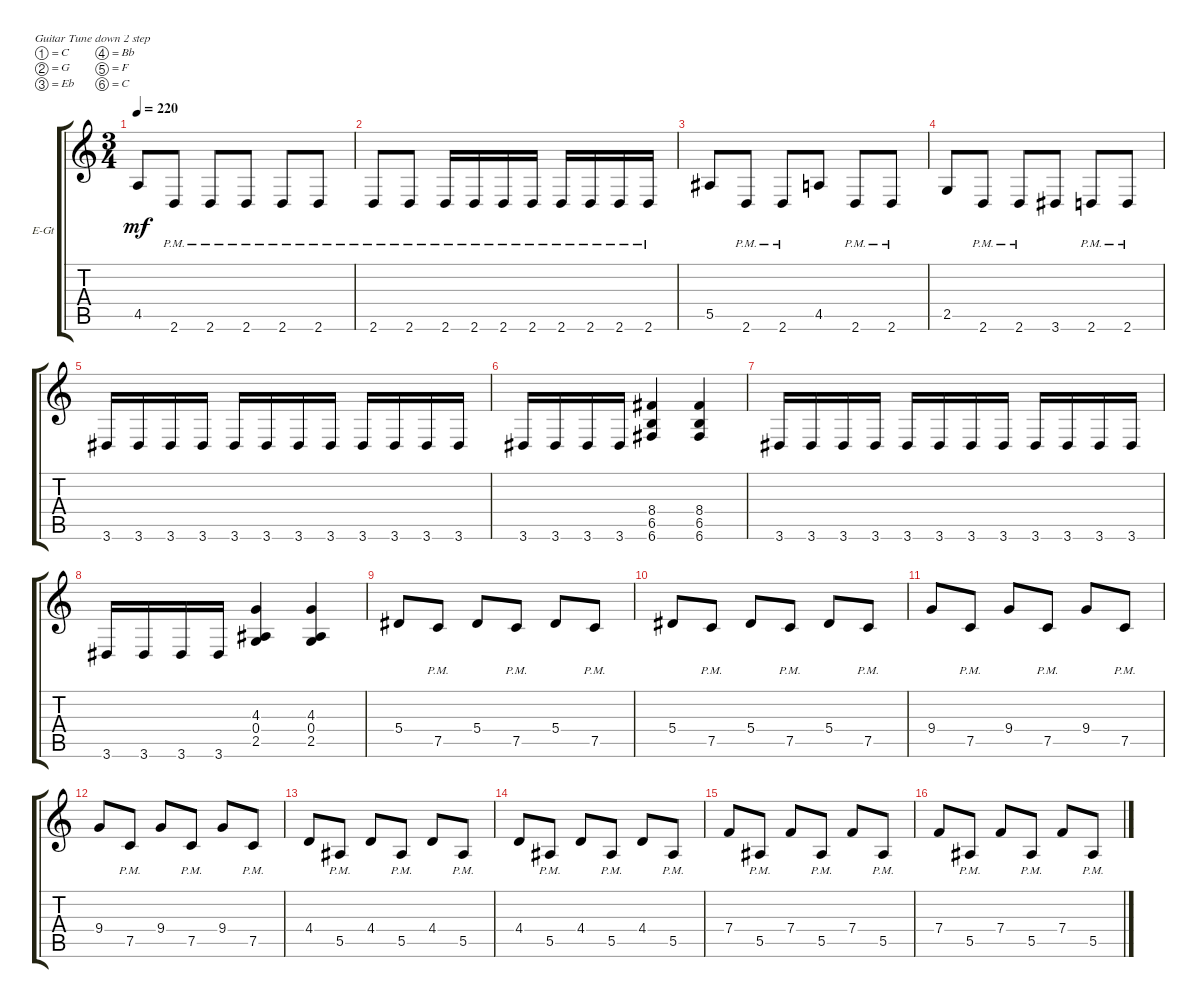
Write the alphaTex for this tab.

\defaultSystemsLayout 4
\bracketExtendMode groupsimilarinstruments
\firstSystemTrackNameOrientation horizontal
\otherSystemsTrackNameOrientation horizontal
\track ("Eschbach Rhythm" "E-Gt") {instrument overdrivenguitar}
\staff {score tabs}
\tuning (C4 G3 Eb3 Bb2 F2 C2)
\ts (3 4)
\tempo 220
\clef g2
\ks c
4.5.8{dy mf} 2.6{pm}.8 2.6{pm}.8 2.6{pm}.8 2.6{pm}.8 2.6{pm}.8 |
2.6{pm}.8 2.6{pm}.8 2.6{pm}.16 2.6{pm}.16 2.6{pm}.16 2.6{pm}.16 2.6{pm}.16 2.6{pm}.16 2.6{pm}.16 2.6{pm}.16 |
5.5.8 2.6{pm}.8 2.6{pm}.8 4.5.8 2.6{pm}.8 2.6{pm}.8 |
2.5.8 2.6{pm}.8 2.6{pm}.8 3.6.8 2.6{pm}.8 2.6{pm}.8 |
3.6.16 3.6.16 3.6.16 3.6.16 3.6.16 3.6.16 3.6.16 3.6.16 3.6.16 3.6.16 3.6.16 3.6.16 |
3.6.16 3.6.16 3.6.16 3.6.16 (6.6 6.5 8.4).4 (6.6 6.5 8.4).4 |
3.6.16 3.6.16 3.6.16 3.6.16 3.6.16 3.6.16 3.6.16 3.6.16 3.6.16 3.6.16 3.6.16 3.6.16 |
3.6.16 3.6.16 3.6.16 3.6.16 (4.3 2.5 0.4).4 (2.5 4.3 0.4).4 |
5.4.8 7.5{pm}.8 5.4.8 7.5{pm}.8 5.4.8 7.5{pm}.8 |
5.4.8 7.5{pm}.8 5.4.8 7.5{pm}.8 5.4.8 7.5{pm}.8 |
9.4.8 7.5{pm}.8 9.4.8 7.5{pm}.8 9.4.8 7.5{pm}.8 |
9.4.8 7.5{pm}.8 9.4.8 7.5{pm}.8 9.4.8 7.5{pm}.8 |
4.4.8 5.5{pm}.8 4.4.8 5.5{pm}.8 4.4.8 5.5{pm}.8 |
4.4.8 5.5{pm}.8 4.4.8 5.5{pm}.8 4.4.8 5.5{pm}.8 |
7.4.8 5.5{pm}.8 7.4.8 5.5{pm}.8 7.4.8 5.5{pm}.8 |
7.4.8 5.5{pm}.8 7.4.8 5.5{pm}.8 7.4.8 5.5{pm}.8
